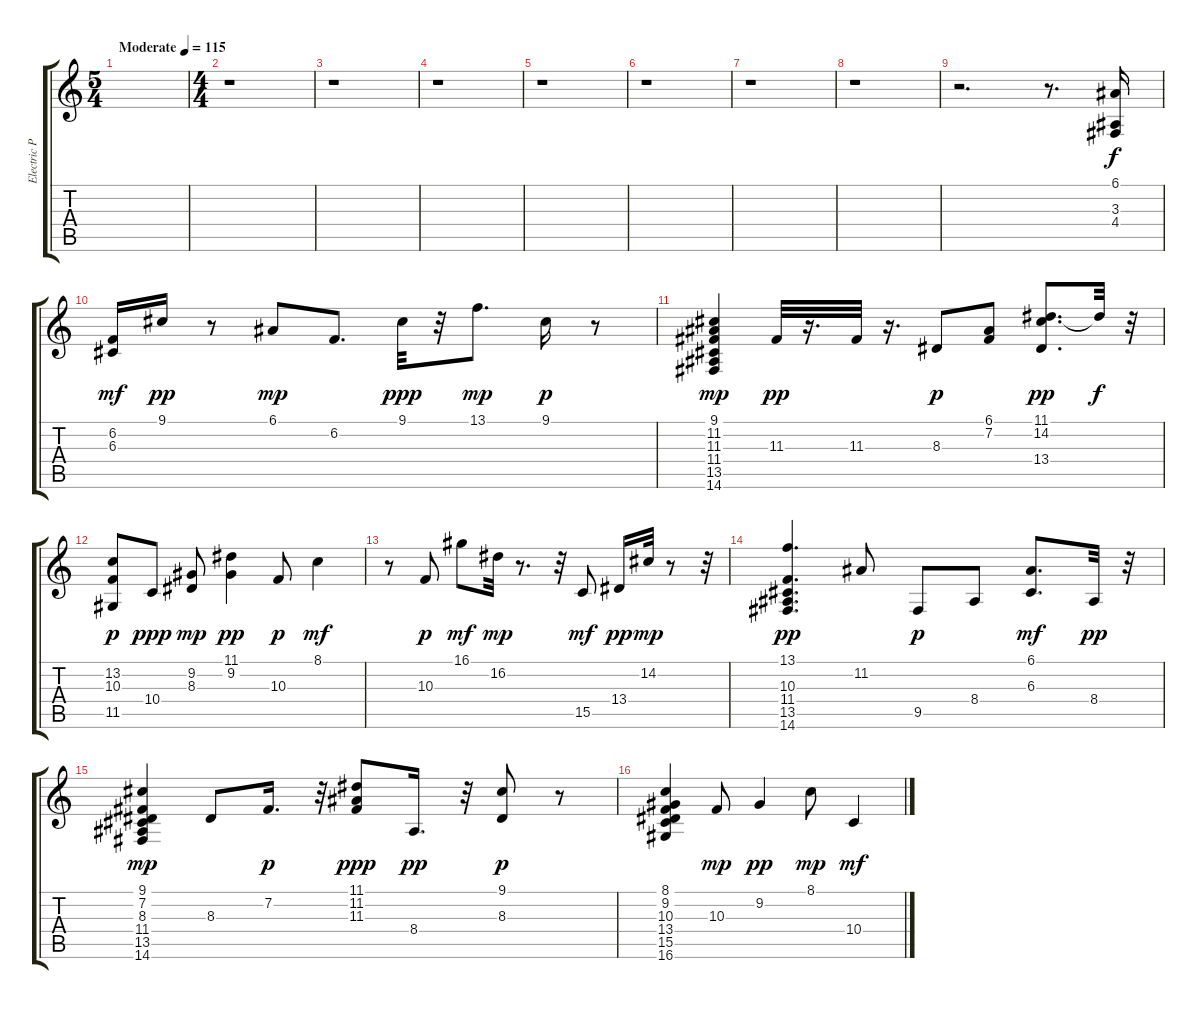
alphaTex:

\track ("Electric Piano" "Electric P") {instrument electricpiano1}
\staff {score tabs}
\tuning (E4 B3 G3 D3 A2 E2) {hide}
\ts (5 4)
\tempo (115 "Moderate")
\clef g2
\ks c
|
\ts (4 4)
r.1 |
r.1 |
r.1 |
r.1 |
r.1 |
r.1 |
r.1 |
r.2{d} r.8{d} (6.1 3.3 4.4).16 |
(6.2 6.3).16{dy mf} 9.1.16{dy pp} r.8 6.1.8{dy mp} 6.2.8{d} 9.1.32{dy ppp} r.32 13.1.8{d dy mp} 9.1.16{dy p} r.8 |
(9.1 11.2 11.3 11.4 13.5 14.6).4{dy mp} 11.3.32{dy pp} r.16{d} 11.3.32 r.16{d} 8.3.8{dy p} (6.1 7.2).8 (11.1 14.2 13.4).8{d dy pp} 11.1{t}.32{dy f} r.32 |
(13.2 10.3 11.5).8{dy p} 10.4.8{dy ppp} (9.2 8.3).8{dy mp} (11.1 9.2).4{dy pp} 10.3.8{dy p} 8.1.4{dy mf} |
r.8 10.3.8{dy p} 16.1.8{dy mf} 16.2.32{dy mp} r.8{d} r.32 15.5.8{dy mf} 13.4.16{dy pp} 14.2.32{dy mp} r.8 r.32 |
(13.1 10.3 11.4 13.5 14.6).4{d dy pp} 11.2.8 9.5.8{dy p} 8.4.8 (6.1 6.3).8{d dy mf} 8.4.32{dy pp} r.32 |
(9.1 7.2 8.3 11.4 13.5 14.6).4{dy mp} 8.3.8 7.2.16{d dy p} r.32 (11.1 11.2 11.3).8{dy ppp} 8.4.16{d dy pp} r.32 (9.1 8.3).8{dy p} r.8 |
(8.1 9.2 10.3 13.4 15.5 16.6).4 10.3.8{dy mp} 9.2.4{dy pp} 8.1.8{dy mp} 10.4.4{dy mf}
